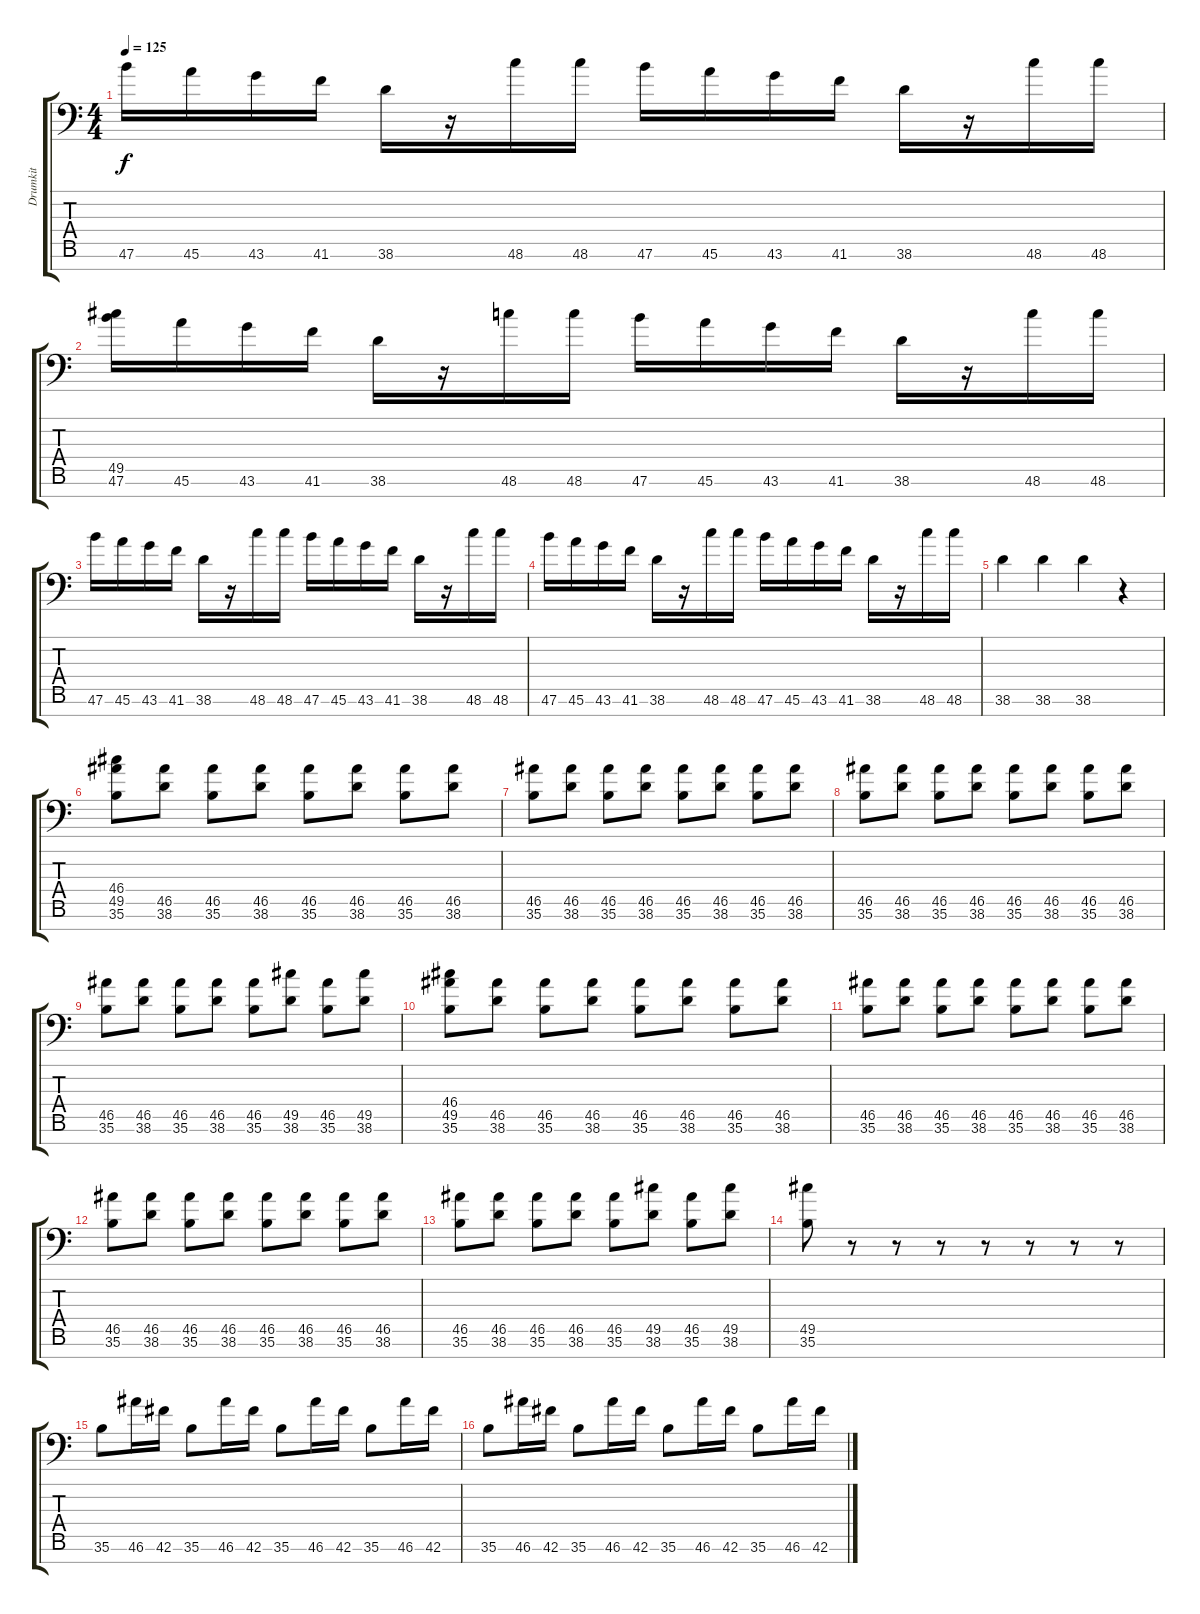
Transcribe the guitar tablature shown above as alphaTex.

\track ("Drumkit" "Drumkit") {instrument acousticgrandpiano}
\staff {score tabs}
\tuning (C-1 C-1 C-1 C-1 C-1 C-1 C-1) {hide}
\ts (4 4)
\tempo 125
\clef f4
\ks c
47.6.16{dy f} 45.6.16 43.6.16 41.6.16 38.6.16 r.16 48.6.16 48.6.16 47.6.16 45.6.16 43.6.16 41.6.16 38.6.16 r.16 48.6.16 48.6.16 |
(49.5 47.6).16 45.6.16 43.6.16 41.6.16 38.6.16 r.16 48.6.16 48.6.16 47.6.16 45.6.16 43.6.16 41.6.16 38.6.16 r.16 48.6.16 48.6.16 |
47.6.16 45.6.16 43.6.16 41.6.16 38.6.16 r.16 48.6.16 48.6.16 47.6.16 45.6.16 43.6.16 41.6.16 38.6.16 r.16 48.6.16 48.6.16 |
47.6.16 45.6.16 43.6.16 41.6.16 38.6.16 r.16 48.6.16 48.6.16 47.6.16 45.6.16 43.6.16 41.6.16 38.6.16 r.16 48.6.16 48.6.16 |
38.6.4 38.6.4 38.6.4 r.4 |
(46.4 49.5 35.6).8 (46.5 38.6).8 (46.5 35.6).8 (46.5 38.6).8 (46.5 35.6).8 (46.5 38.6).8 (46.5 35.6).8 (46.5 38.6).8 |
(46.5 35.6).8 (46.5 38.6).8 (46.5 35.6).8 (46.5 38.6).8 (46.5 35.6).8 (46.5 38.6).8 (46.5 35.6).8 (46.5 38.6).8 |
(46.5 35.6).8 (46.5 38.6).8 (46.5 35.6).8 (46.5 38.6).8 (46.5 35.6).8 (46.5 38.6).8 (46.5 35.6).8 (46.5 38.6).8 |
(46.5 35.6).8 (46.5 38.6).8 (46.5 35.6).8 (46.5 38.6).8 (46.5 35.6).8 (49.5 38.6).8 (46.5 35.6).8 (49.5 38.6).8 |
(46.4 49.5 35.6).8 (46.5 38.6).8 (46.5 35.6).8 (46.5 38.6).8 (46.5 35.6).8 (46.5 38.6).8 (46.5 35.6).8 (46.5 38.6).8 |
(46.5 35.6).8 (46.5 38.6).8 (46.5 35.6).8 (46.5 38.6).8 (46.5 35.6).8 (46.5 38.6).8 (46.5 35.6).8 (46.5 38.6).8 |
(46.5 35.6).8 (46.5 38.6).8 (46.5 35.6).8 (46.5 38.6).8 (46.5 35.6).8 (46.5 38.6).8 (46.5 35.6).8 (46.5 38.6).8 |
(46.5 35.6).8 (46.5 38.6).8 (46.5 35.6).8 (46.5 38.6).8 (46.5 35.6).8 (49.5 38.6).8 (46.5 35.6).8 (49.5 38.6).8 |
(49.5 35.6).8 r.8 r.8 r.8 r.8 r.8 r.8 r.8 |
35.6.8 46.6.16 42.6.16 35.6.8 46.6.16 42.6.16 35.6.8 46.6.16 42.6.16 35.6.8 46.6.16 42.6.16 |
35.6.8 46.6.16 42.6.16 35.6.8 46.6.16 42.6.16 35.6.8 46.6.16 42.6.16 35.6.8 46.6.16 42.6.16
